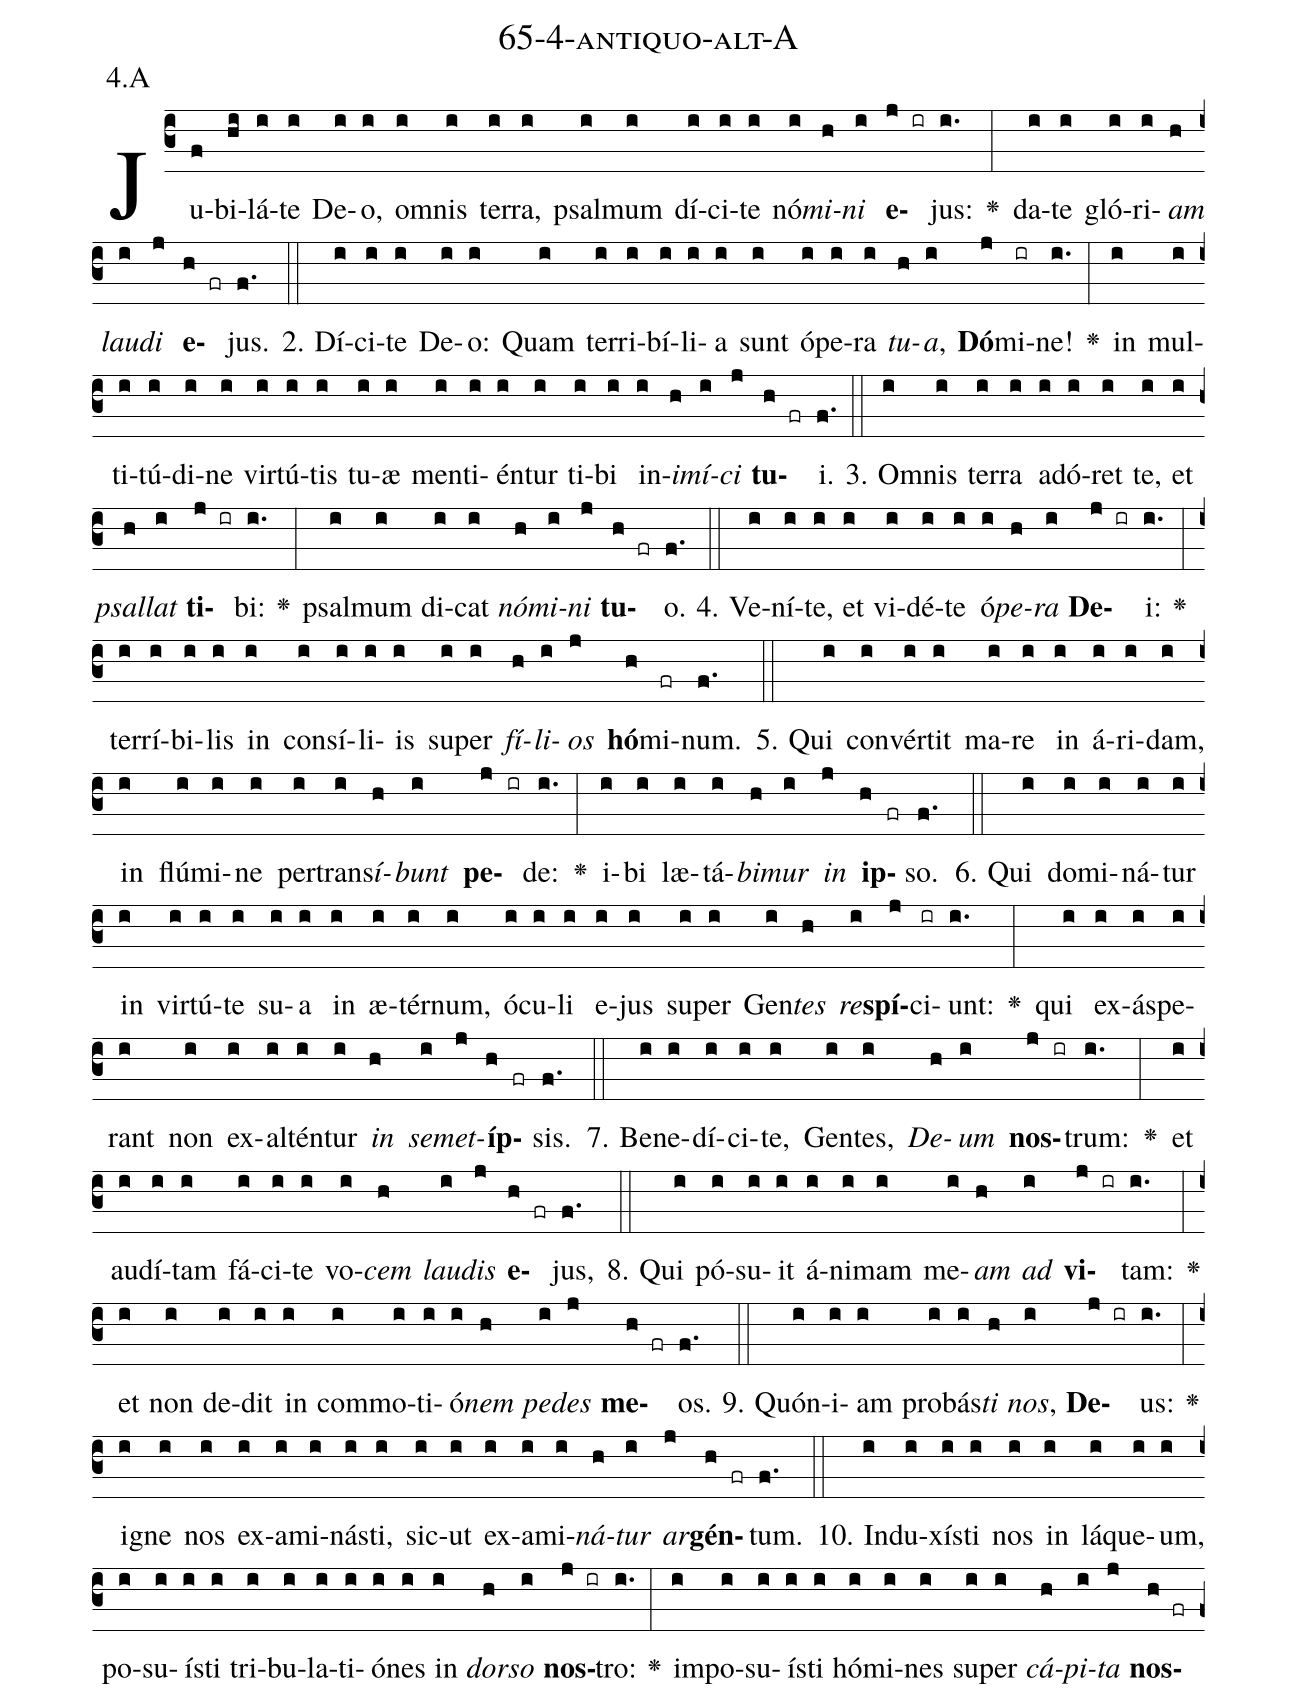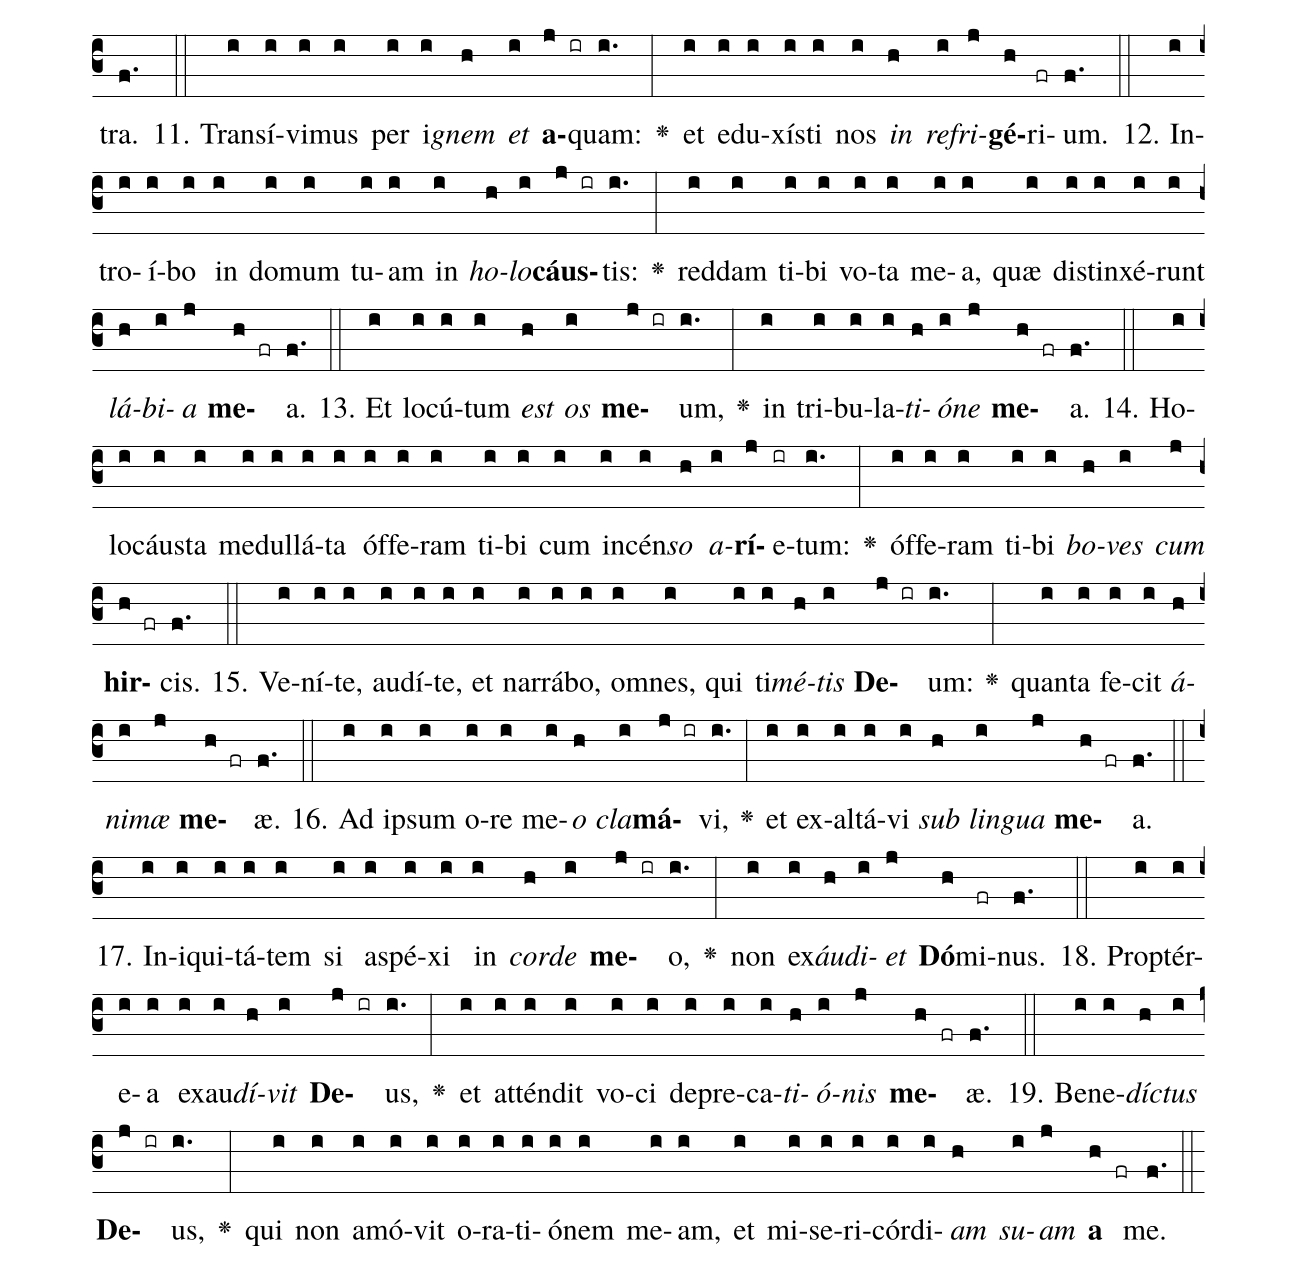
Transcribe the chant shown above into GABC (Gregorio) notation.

name: 65-4-antiquo-alt-A;
annotation: 4.A;
%%
(c3)Ju(f)bi(hi)lá(i)te(i) De(i)o,(i) om(i)nis(i) ter(i)ra,(i) psal(i)mum(i) dí(i)ci(i)te(i) nó(i)<i>mi</i>(h)<i>ni</i>(i) <b>e</b>(j ir)jus:(i.) <v>\greheightstar</v>(:) da(i)te(i) gló(i)ri(i)<i>am</i>(h) <i>lau</i>(i)<i>di</i>(j) <b>e</b>(h fr)jus.(f.) (::)
2. Dí(i)ci(i)te(i) De(i)o:(i) Quam(i) ter(i)ri(i)bí(i)li(i)a(i) sunt(i) ó(i)pe(i)ra(i) <i>tu</i>(h)<i>a</i>,(i) <b>Dó</b>(j)mi(ir)ne!(i.) <v>\greheightstar</v>(:) in(i) mul(i)ti(i)tú(i)di(i)ne(i) vir(i)tú(i)tis(i) tu(i)æ(i) men(i)ti(i)én(i)tur(i) ti(i)bi(i) in(i)<i>i</i>(h)<i>mí</i>(i)<i>ci</i>(j) <b>tu</b>(h fr)i.(f.) (::)
3. Om(i)nis(i) ter(i)ra(i) ad(i)ó(i)ret(i) te,(i) et(i) <i>psal</i>(h)<i>lat</i>(i) <b>ti</b>(j ir)bi:(i.) <v>\greheightstar</v>(:) psal(i)mum(i) di(i)cat(i) <i>nó</i>(h)<i>mi</i>(i)<i>ni</i>(j) <b>tu</b>(h fr)o.(f.) (::)
4. Ve(i)ní(i)te,(i) et(i) vi(i)dé(i)te(i) ó(i)<i>pe</i>(h)<i>ra</i>(i) <b>De</b>(j ir)i:(i.) <v>\greheightstar</v>(:) ter(i)rí(i)bi(i)lis(i) in(i) con(i)sí(i)li(i)is(i) su(i)per(i) <i>fí</i>(h)<i>li</i>(i)<i>os</i>(j) <b>hó</b>(h)mi(fr)num.(f.) (::)
5. Qui(i) con(i)vér(i)tit(i) ma(i)re(i) in(i) á(i)ri(i)dam,(i) in(i) flú(i)mi(i)ne(i) per(i)trans(i)<i>í</i>(h)<i>bunt</i>(i) <b>pe</b>(j ir)de:(i.) <v>\greheightstar</v>(:) i(i)bi(i) læ(i)tá(i)<i>bi</i>(h)<i>mur</i>(i) <i>in</i>(j) <b>ip</b>(h fr)so.(f.) (::)
6. Qui(i) do(i)mi(i)ná(i)tur(i) in(i) vir(i)tú(i)te(i) su(i)a(i) in(i) æ(i)tér(i)num,(i) ó(i)cu(i)li(i) e(i)jus(i) su(i)per(i) Gen(i)<i>tes</i>(h) <i>re</i>(i)<b>spí</b>(j)ci(ir)unt:(i.) <v>\greheightstar</v>(:) qui(i) ex(i)ás(i)pe(i)rant(i) non(i) ex(i)al(i)tén(i)tur(i) <i>in</i>(h) <i>se</i>(i)<i>met</i>(j)<b>íp</b>(h fr)sis.(f.) (::)
7. Be(i)ne(i)dí(i)ci(i)te,(i) Gen(i)tes,(i) <i>De</i>(h)<i>um</i>(i) <b>nos</b>(j ir)trum:(i.) <v>\greheightstar</v>(:) et(i) au(i)dí(i)tam(i) fá(i)ci(i)te(i) vo(i)<i>cem</i>(h) <i>lau</i>(i)<i>dis</i>(j) <b>e</b>(h fr)jus,(f.) (::)
8. Qui(i) pó(i)su(i)it(i) á(i)ni(i)mam(i) me(i)<i>am</i>(h) <i>ad</i>(i) <b>vi</b>(j ir)tam:(i.) <v>\greheightstar</v>(:) et(i) non(i) de(i)dit(i) in(i) com(i)mo(i)ti(i)ó(i)<i>nem</i>(h) <i>pe</i>(i)<i>des</i>(j) <b>me</b>(h fr)os.(f.) (::)
9. Quón(i)i(i)am(i) pro(i)bás(i)<i>ti</i>(h) <i>nos</i>,(i) <b>De</b>(j ir)us:(i.) <v>\greheightstar</v>(:) i(i)gne(i) nos(i) ex(i)a(i)mi(i)nás(i)ti,(i) sic(i)ut(i) ex(i)a(i)mi(i)<i>ná</i>(h)<i>tur</i>(i) <i>ar</i>(j)<b>gén</b>(h fr)tum.(f.) (::)
10. In(i)du(i)xís(i)ti(i) nos(i) in(i) lá(i)que(i)um,(i) po(i)su(i)ís(i)ti(i) tri(i)bu(i)la(i)ti(i)ó(i)nes(i) in(i) <i>dor</i>(h)<i>so</i>(i) <b>nos</b>(j ir)tro:(i.) <v>\greheightstar</v>(:) im(i)po(i)su(i)ís(i)ti(i) hó(i)mi(i)nes(i) su(i)per(i) <i>cá</i>(h)<i>pi</i>(i)<i>ta</i>(j) <b>nos</b>(h fr)tra.(f.) (::)
11. Trans(i)í(i)vi(i)mus(i) per(i) i(i)<i>gnem</i>(h) <i>et</i>(i) <b>a</b>(j ir)quam:(i.) <v>\greheightstar</v>(:) et(i) e(i)du(i)xís(i)ti(i) nos(i) <i>in</i>(h) <i>re</i>(i)<i>fri</i>(j)<b>gé</b>(h)ri(fr)um.(f.) (::)
12. In(i)tro(i)í(i)bo(i) in(i) do(i)mum(i) tu(i)am(i) in(i) <i>ho</i>(h)<i>lo</i>(i)<b>cáus</b>(j ir)tis:(i.) <v>\greheightstar</v>(:) red(i)dam(i) ti(i)bi(i) vo(i)ta(i) me(i)a,(i) quæ(i) di(i)stin(i)xé(i)runt(i) <i>lá</i>(h)<i>bi</i>(i)<i>a</i>(j) <b>me</b>(h fr)a.(f.) (::)
13. Et(i) lo(i)cú(i)tum(i) <i>est</i>(h) <i>os</i>(i) <b>me</b>(j ir)um,(i.) <v>\greheightstar</v>(:) in(i) tri(i)bu(i)la(i)<i>ti</i>(h)<i>ó</i>(i)<i>ne</i>(j) <b>me</b>(h fr)a.(f.) (::)
14. Ho(i)lo(i)cáus(i)ta(i) me(i)dul(i)lá(i)ta(i) óf(i)fe(i)ram(i) ti(i)bi(i) cum(i) in(i)cén(i)<i>so</i>(h) <i>a</i>(i)<b>rí</b>(j)e(ir)tum:(i.) <v>\greheightstar</v>(:) óf(i)fe(i)ram(i) ti(i)bi(i) <i>bo</i>(h)<i>ves</i>(i) <i>cum</i>(j) <b>hir</b>(h fr)cis.(f.) (::)
15. Ve(i)ní(i)te,(i) au(i)dí(i)te,(i) et(i) nar(i)rá(i)bo,(i) om(i)nes,(i) qui(i) ti(i)<i>mé</i>(h)<i>tis</i>(i) <b>De</b>(j ir)um:(i.) <v>\greheightstar</v>(:) quan(i)ta(i) fe(i)cit(i) <i>á</i>(h)<i>ni</i>(i)<i>mæ</i>(j) <b>me</b>(h fr)æ.(f.) (::)
16. Ad(i) ip(i)sum(i) o(i)re(i) me(i)<i>o</i>(h) <i>cla</i>(i)<b>má</b>(j ir)vi,(i.) <v>\greheightstar</v>(:) et(i) ex(i)al(i)tá(i)vi(i) <i>sub</i>(h) <i>lin</i>(i)<i>gua</i>(j) <b>me</b>(h fr)a.(f.) (::)
17. In(i)i(i)qui(i)tá(i)tem(i) si(i) a(i)spé(i)xi(i) in(i) <i>cor</i>(h)<i>de</i>(i) <b>me</b>(j ir)o,(i.) <v>\greheightstar</v>(:) non(i) ex(i)<i>áu</i>(h)<i>di</i>(i)<i>et</i>(j) <b>Dó</b>(h)mi(fr)nus.(f.) (::)
18. Prop(i)tér(i)e(i)a(i) ex(i)au(i)<i>dí</i>(h)<i>vit</i>(i) <b>De</b>(j ir)us,(i.) <v>\greheightstar</v>(:) et(i) at(i)tén(i)dit(i) vo(i)ci(i) de(i)pre(i)ca(i)<i>ti</i>(h)<i>ó</i>(i)<i>nis</i>(j) <b>me</b>(h fr)æ.(f.) (::)
19. Be(i)ne(i)<i>díc</i>(h)<i>tus</i>(i) <b>De</b>(j ir)us,(i.) <v>\greheightstar</v>(:) qui(i) non(i) a(i)mó(i)vit(i) o(i)ra(i)ti(i)ó(i)nem(i) me(i)am,(i) et(i) mi(i)se(i)ri(i)cór(i)di(i)<i>am</i>(h) <i>su</i>(i)<i>am</i>(j) <b>a</b>(h fr) me.(f.) (::)
